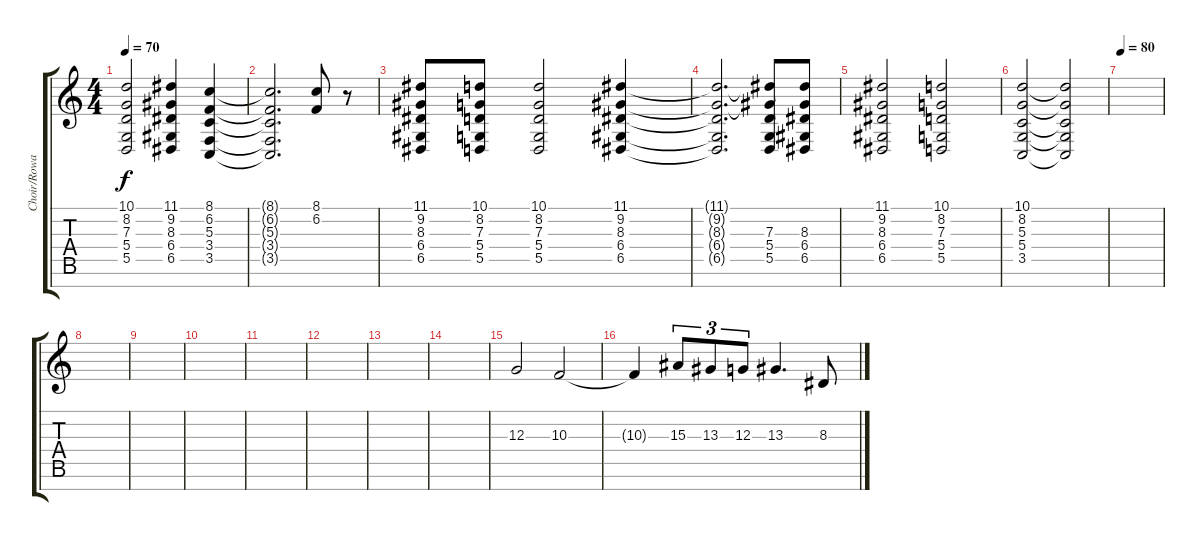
\track ("Choir/Rowan" "Choir/Rowa") {instrument pad4choir}
\staff {score tabs}
\tuning (E4 B3 G3 D3 A2 E2 B1) {hide}
\ts (4 4)
\tempo 70
\clef g2
\ks c
(10.1 8.2 7.3 5.4 5.5).2{dy f} (11.1 9.2 8.3 6.4 6.5).4 (8.1 6.2 5.3 3.4 3.5).4 |
(8.1{t} 6.2{t} 5.3{t} 3.4{t} 3.5{t}).2{d} (8.1 6.2).8 r.8 |
(11.1 9.2 8.3 6.4 6.5).8 (10.1 8.2 7.3 5.4 5.5).8 (10.1 8.2 7.3 5.4 5.5).2 (11.1 9.2 8.3 6.4 6.5).4 |
(11.1{t} 9.2{t} 8.3{t} 6.4{t} 6.5{t}).2{d} (11.1{t} 9.2{t} 7.3 5.4 5.5).8 (11.1{t} 9.2{t} 8.3 6.4 6.5).8 |
(11.1 9.2 8.3 6.4 6.5).2 (10.1 8.2 7.3 5.4 5.5).2 |
(10.1 8.2 5.3 5.4 3.5).2 (10.1{t} 8.2{t} 5.3{t} 5.4{t} 3.5{t}).2 |
\tempo 80
|
|
|
|
|
|
|
|
12.3.2{volume 12} 10.3.2 |
10.3{t}.4 15.3.8{tu (3 2)} 13.3.8{tu (3 2)} 12.3.8{tu (3 2)} 13.3.4{d} 8.3.8
